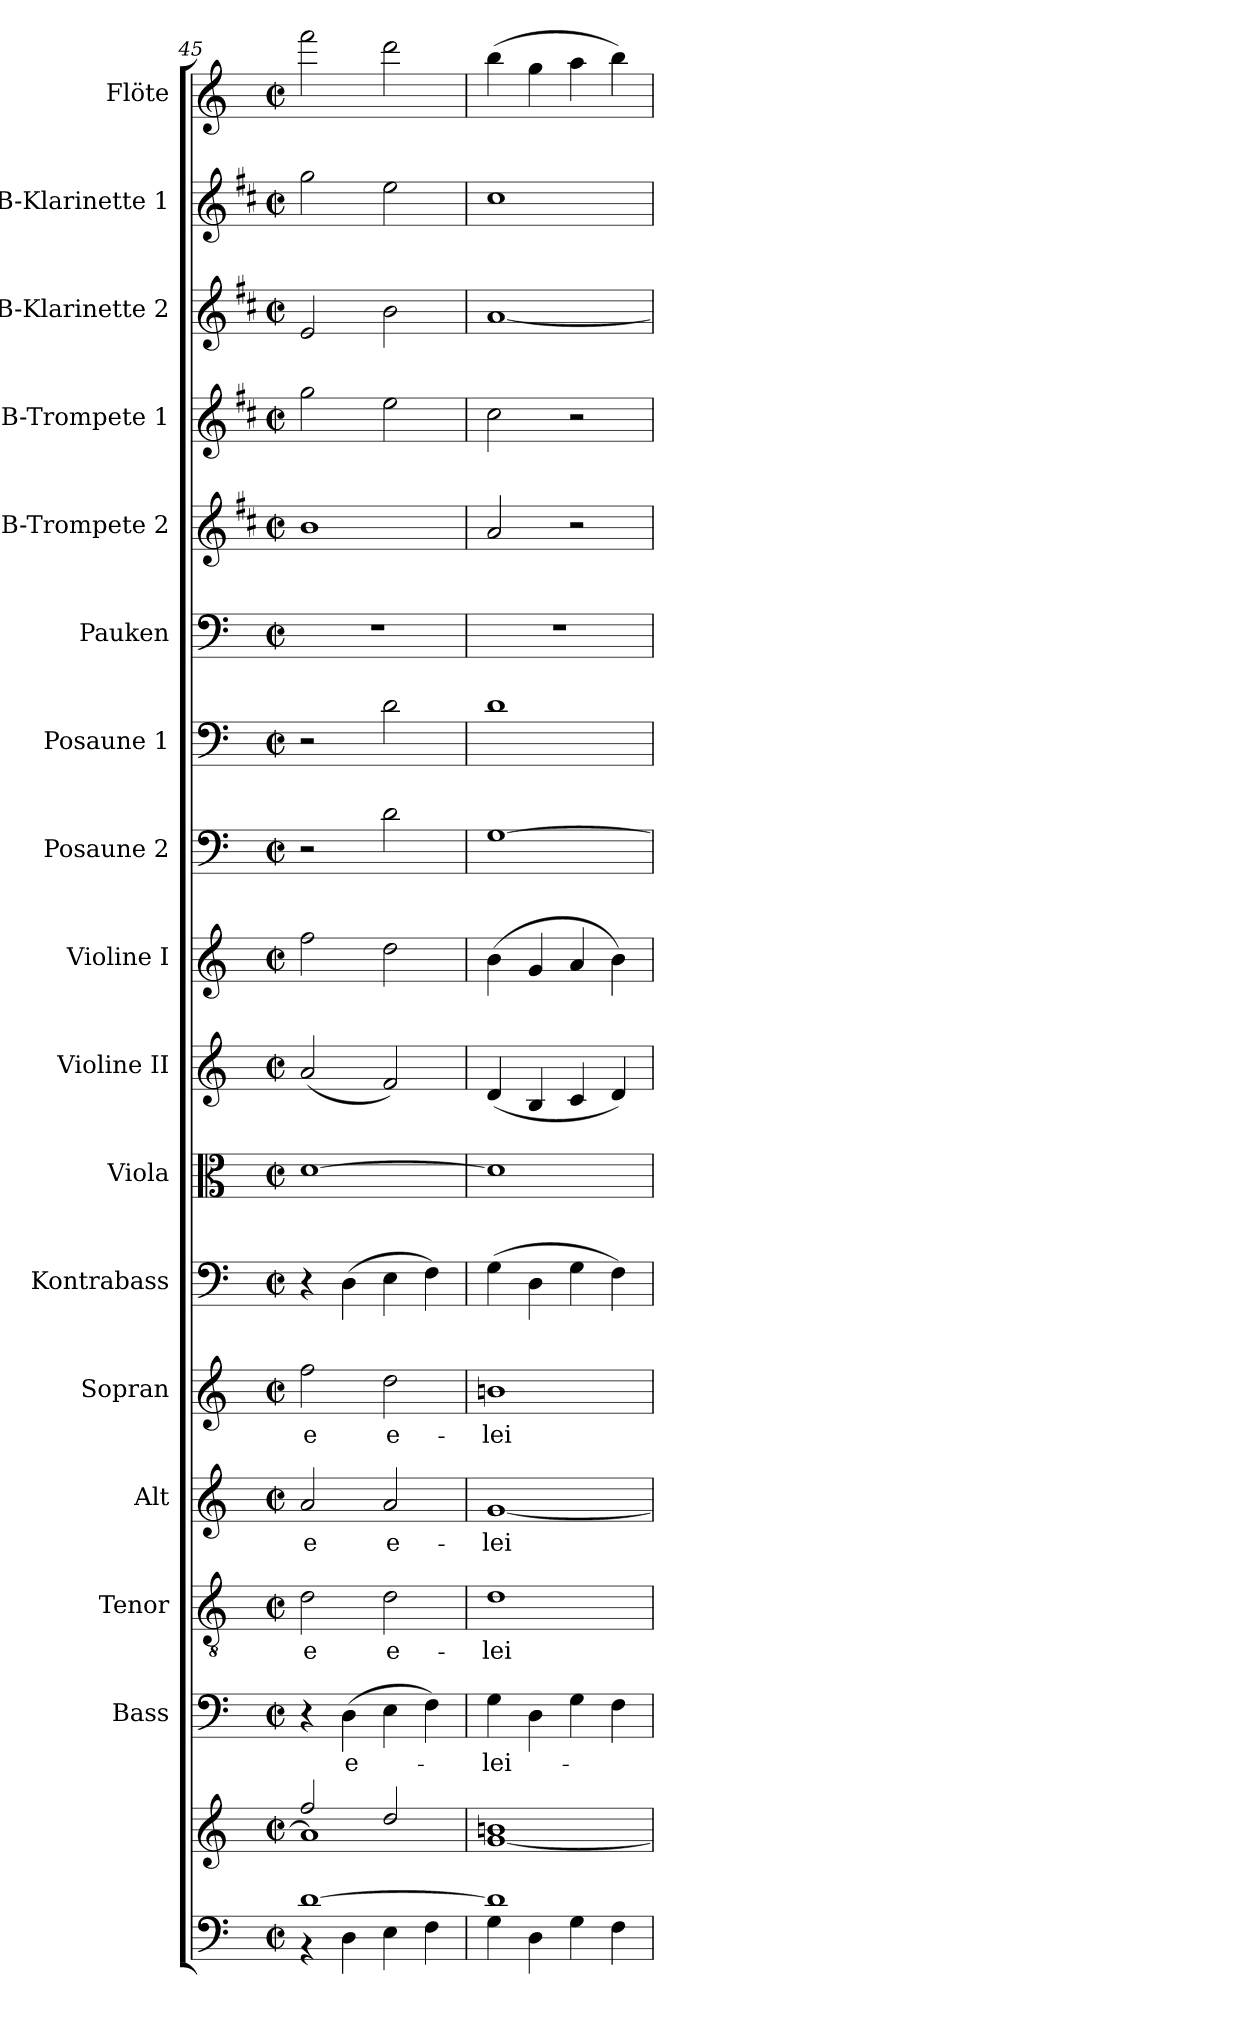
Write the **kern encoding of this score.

**kern	**kern	**kern	**text	**kern	**text	**kern	**text	**kern	**text	**kern	**kern	**kern	**kern	**kern	**kern	**kern	**kern	**kern	**kern	**kern	**kern
*part17	*part17	*part16	*part16	*part15	*part15	*part14	*part14	*part13	*part13	*part12	*part11	*part10	*part9	*part8	*part7	*part6	*part5	*part4	*part3	*part2	*part1
*staff18	*staff17	*staff16	*staff16	*staff15	*staff15	*staff14	*staff14	*staff13	*staff13	*staff12	*staff11	*staff10	*staff9	*staff8	*staff7	*staff6	*staff5	*staff4	*staff3	*staff2	*staff1
*	*	*I"Bass	*	*I"Tenor	*	*I"Alt	*	*I"Sopran	*	*I"Kontrabass	*I"Viola	*I"Violine II	*I"Violine I	*I"Posaune 2	*I"Posaune 1	*I"Pauken	*I"B-Trompete 2	*I"B-Trompete 1	*I"B-Klarinette 2	*I"B-Klarinette 1	*I"Flöte
*	*	*I'B.	*	*I'T.	*	*I'A.	*	*I'S.	*	*I'Kb.	*I'Vla.	*I'Vl. II	*I'Vl. I	*I'Pos. 2	*I'Pos. 1	*I'Pk.	*I'B Trp. 2	*I'B Trp. 1	*I'B Kl. 2	*I'B Kl. 1	*I'Fl.
*clefF4	*clefG2	*clefF4	*	*clefGv2	*	*clefG2	*	*clefG2	*	*clefF4	*clefC3	*clefG2	*clefG2	*clefF4	*clefF4	*clefF4	*clefG2	*clefG2	*clefG2	*clefG2	*clefG2
*	*	*	*	*	*	*	*	*	*	*ITrd7c12	*	*	*	*	*	*	*ITrd1c2	*ITrd1c2	*ITrd1c2	*ITrd1c2	*
*k[]	*k[]	*k[]	*	*k[]	*	*k[]	*	*k[]	*	*k[]	*k[]	*k[]	*k[]	*k[]	*k[]	*k[]	*k[]	*k[]	*k[]	*k[]	*k[]
*C:	*C:	*C:	*	*C:	*	*C:	*	*C:	*	*C:	*C:	*C:	*C:	*C:	*C:	*C:	*C:	*C:	*C:	*C:	*C:
*M2/2	*M2/2	*M2/2	*	*M2/2	*	*M2/2	*	*M2/2	*	*M2/2	*M2/2	*M2/2	*M2/2	*M2/2	*M2/2	*M2/2	*M2/2	*M2/2	*M2/2	*M2/2	*M2/2
*met(c|)	*met(c|)	*met(c|)	*	*met(c|)	*	*met(c|)	*	*met(c|)	*	*met(c|)	*met(c|)	*met(c|)	*met(c|)	*met(c|)	*met(c|)	*met(c|)	*met(c|)	*met(c|)	*met(c|)	*met(c|)	*met(c|)
=45	=45	=45	=45	=45	=45	=45	=45	=45	=45	=45	=45	=45	=45	=45	=45	=45	=45	=45	=45	=45	=45
*^	*^	*	*	*	*	*	*	*	*	*	*	*	*	*	*	*	*	*	*	*	*
!	!	!	!	!	!	!	!LO:LY:b	!	!LO:LY:b	!	!LO:LY:b	!	!	!	!	!	!	!	!	!	!	!	!
[>1d	4r	2ff/	1a]	4r	.	2d\	-e	2a/	-e	2ff\	-e	4r	[1d	(<2a/	2ff\	2r	2r	1r	1a	2ff\	2d/	2ff\	2fff\
!	!	!	!	!	!LO:LY:b	!	!	!	!	!	!	!	!	!	!	!	!	!	!	!	!	!	!
.	4D\	.	.	(>4D\	e-	.	.	.	.	.	.	(>4DD\	.	.	.	.	.	.	.	.	.	.	.
!	!	!	!	!	!	!	!LO:LY:b	!	!LO:LY:b	!	!LO:LY:b	!	!	!	!	!	!	!	!	!	!	!	!
.	4E\	2dd/	.	4E\	.	2d\	e-	2a/	e-	2dd\	e-	4EE\	.	2f/)	2dd\	2d\	2d\	.	.	2dd\	2a\	2dd\	2ddd\
.	4F\	.	.	4F\)	.	.	.	.	.	.	.	4FF\)	.	.	.	.	.	.	.	.	.	.	.
!!LO:PB:g=z
=46	=46	=46	=46	=46	=46	=46	=46	=46	=46	=46	=46	=46	=46	=46	=46	=46	=46	=46	=46	=46	=46	=46	=46
!	!	!	!	!	!LO:LY:b	!	!LO:LY:b	!	!LO:LY:b	!	!LO:LY:b	!	!	!	!	!	!	!	!	!	!	!	!
1d]	4G\	1bn	[<1g	4G\	-lei-	1d	-lei-	[1g	-lei-	1bn	-lei-	(>4GG\	1d]	(<4d/	(>4b\	[1G	1d	1r	2g/	2b\	[1g	1b	(>4bb\
.	4D\	.	.	4D\	.	.	.	.	.	.	.	4DD\	.	4B/	4g/	.	.	.	.	.	.	.	4gg\
.	4G\	.	.	4G\	.	.	.	.	.	.	.	4GG\	.	4c/	4a/	.	.	.	2r	2r	.	.	4aa\
.	4F\	.	.	4F\	.	.	.	.	.	.	.	4FF\)	.	4d/)	4b\)	.	.	.	.	.	.	.	4bb\)
*v	*v	*	*	*	*	*	*	*	*	*	*	*	*	*	*	*	*	*	*	*	*	*	*
*	*v	*v	*	*	*	*	*	*	*	*	*	*	*	*	*	*	*	*	*	*	*	*
=	=	=	=	=	=	=	=	=	=	=	=	=	=	=	=	=	=	=	=	=	=
*-	*-	*-	*-	*-	*-	*-	*-	*-	*-	*-	*-	*-	*-	*-	*-	*-	*-	*-	*-	*-	*-
